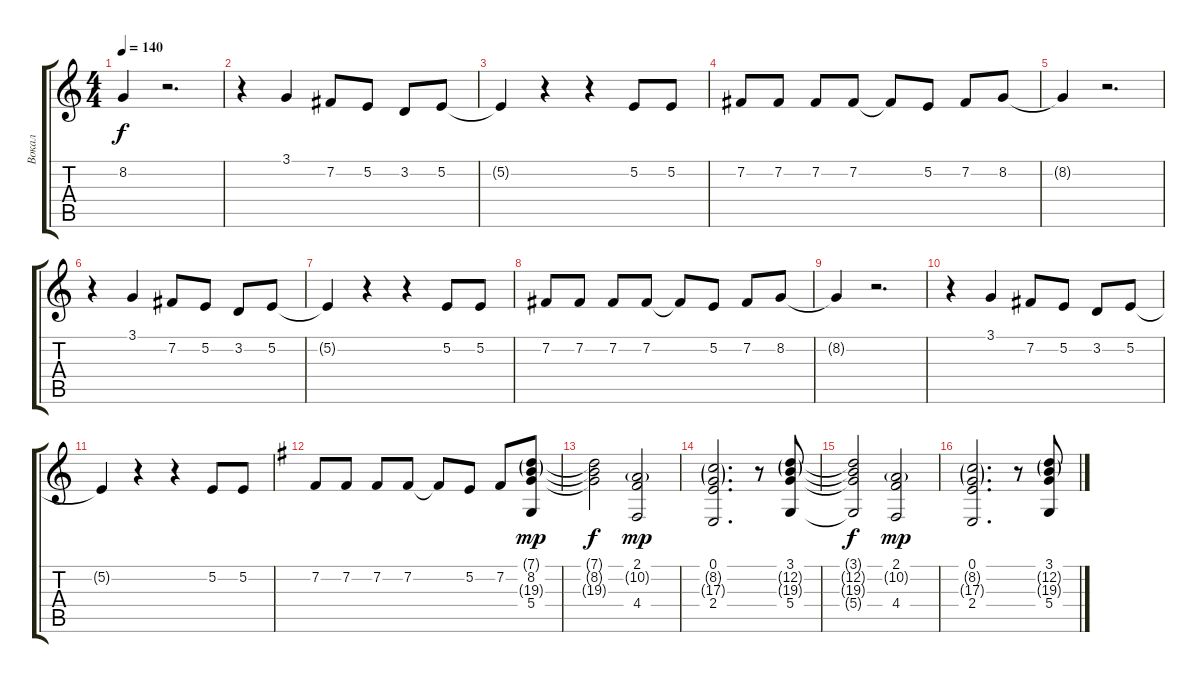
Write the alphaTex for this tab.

\track ("Вокал" "Вокал") {instrument sopranosax}
\staff {score tabs}
\tuning (E4 B3 G3 D3 A2 E2) {hide}
\ts (4 4)
\tempo 140
\clef g2
\ks c
8.2{t}.4{dy f} r.2{d} |
r.4 3.1.4 7.2.8 5.2.8 3.2.8 5.2.8 |
5.2{t}.4 r.4 r.4 5.2.8 5.2.8 |
7.2.8 7.2.8 7.2.8 7.2.8 7.2{t}.8 5.2.8 7.2.8 8.2.8 |
8.2{t}.4 r.2{d} |
r.4 3.1.4 7.2.8 5.2.8 3.2.8 5.2.8 |
5.2{t}.4 r.4 r.4 5.2.8 5.2.8 |
7.2.8 7.2.8 7.2.8 7.2.8 7.2{t}.8 5.2.8 7.2.8 8.2.8 |
8.2{t}.4 r.2{d} |
r.4 3.1.4 7.2.8 5.2.8 3.2.8 5.2.8 |
5.2{t}.4 r.4 r.4 5.2.8 5.2.8 |
\ks g
7.2.8 7.2.8 7.2.8 7.2.8 7.2{t}.8 5.2.8 7.2.8 (7.1{g} 8.2 19.3{g} 5.4).8{dy mp} |
(7.1{t} 8.2{t} 19.3{t}).2{dy f} (2.1 10.2{g} 4.4).2{dy mp} |
(0.1 8.2{g} 17.3{g} 2.4).2{d} r.8 (3.1 12.2{g} 19.3{g} 5.4).8 |
(3.1{t} 12.2{t} 19.3{t} 5.4{t}).2{dy f} (2.1 10.2{g} 4.4).2{dy mp} |
(0.1 8.2{g} 17.3{g} 2.4).2{d} r.8 (3.1 12.2{g} 19.3{g} 5.4).8
